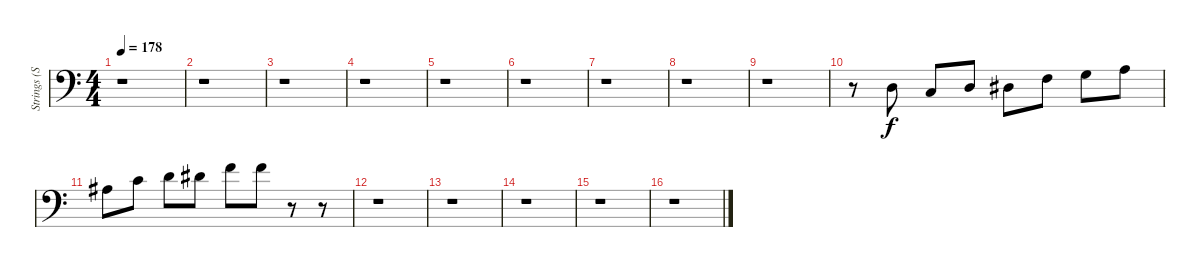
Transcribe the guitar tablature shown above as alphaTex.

\track ("Strings (Staff 2)" "Strings (S") {instrument acousticgrandpiano}
\staff {score}
\tuning (E4 B3 G3 D3 A2 E2 B1) {hide}
\ts (4 4)
\tempo 178
\clef f4
\ks c
r.1{dy ff} |
r.1 |
r.1 |
r.1 |
r.1 |
r.1 |
r.1 |
r.1 |
r.1 |
r.8 0.4.8{dy f} 3.5.8 0.4.8 1.4.8 3.4.8 0.3.8 2.3.8 |
3.3.8 1.2.8 3.2.8 4.2.8 1.1.8 1.1.8 r.8 r.8 |
\section ("" "")
r.1 |
r.1 |
r.1 |
r.1 |
r.1
